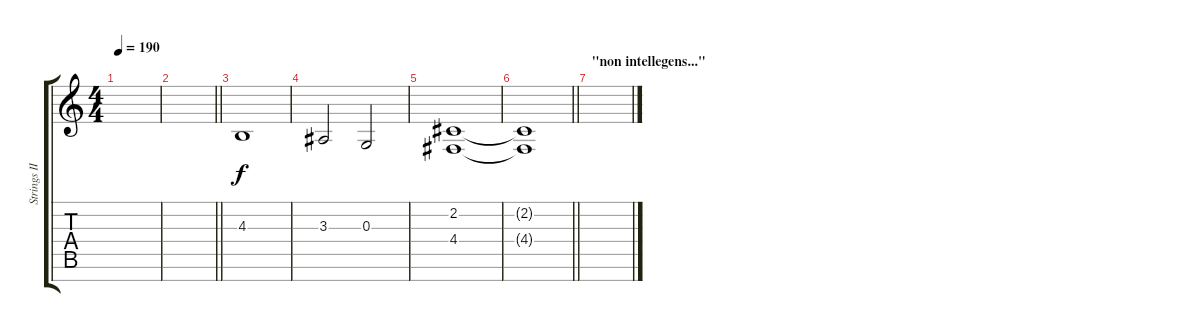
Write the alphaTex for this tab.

\track ("Strings II" "Strings II") {instrument stringensemble1}
\staff {score tabs}
\tuning (E4 B3 G3 D3 A2 E2 B1) {hide}
\ts (4 4)
\tempo 190
\clef g2
\ks c
|
\barLineRight lightlight
|
\section ("" "")
4.3.1{dy f} |
3.3.2 0.3.2 |
(2.2 4.4).1 |
\barLineRight lightlight
(2.2{t} 4.4{t}).1{volume 0} |
\section ("" "\"non intellegens...\"")
